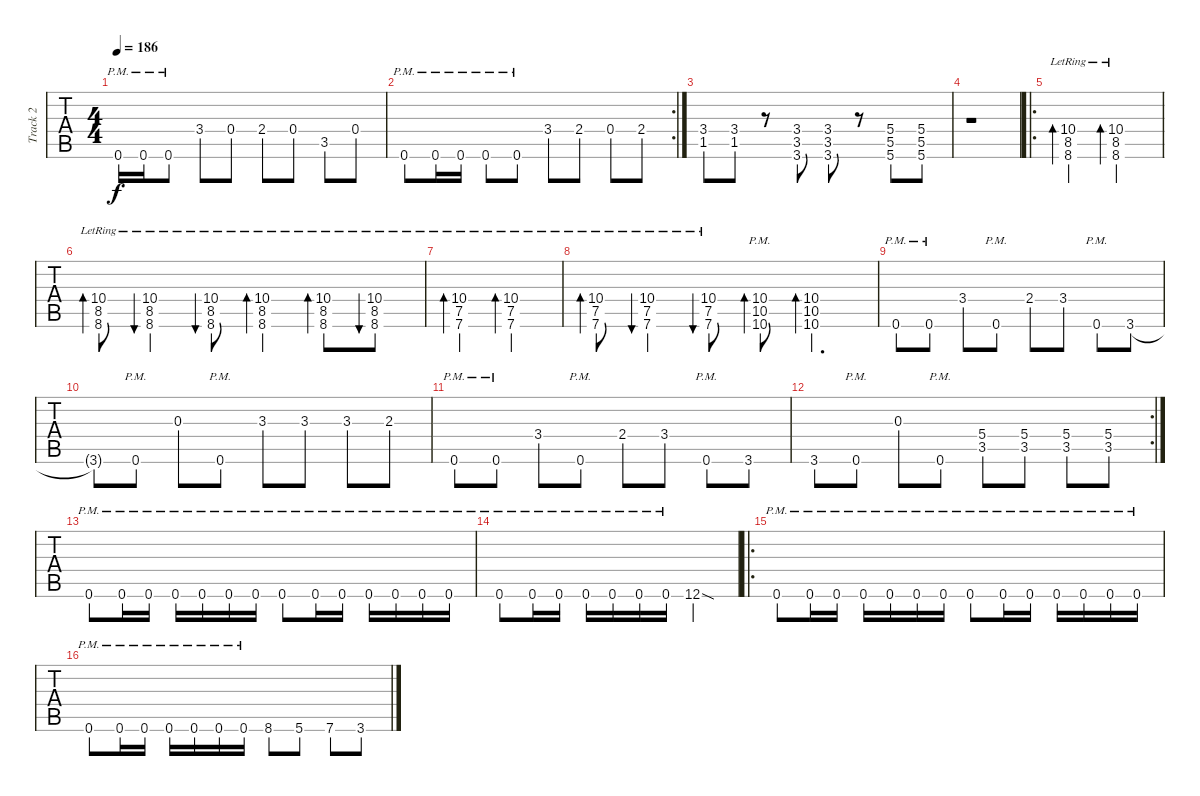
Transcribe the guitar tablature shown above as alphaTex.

\track ("Track 2" "Track 2") {instrument distortionguitar}
\staff {tabs}
\tuning (Eb4 Bb3 Gb3 Db3 Ab2 Db2) {hide}
\ts (4 4)
\tempo 186
\clef g2
\ks db
0.6{pm}.16{dy f} 0.6{pm}.16 0.6{pm}.8 3.4.8 0.4.8 2.4.8 0.4.8 3.5.8 0.4.8 |
\rc 2
0.6{pm}.8 0.6{pm}.16 0.6{pm}.16 0.6{pm}.8 0.6{pm}.8 3.4.8 2.4.8 0.4.8 2.4.8 |
(3.4 1.5).8 (3.4 1.5).8 r.8 (3.4 3.5 3.6).8 (3.4 3.5 3.6).8 r.8 (5.4 5.5 5.6).8 (5.4 5.5 5.6).8 |
r.1 |
\ro
(10.4{lr} 8.5{lr} 8.6{lr}).2{bd 60} (10.4{lr} 8.5{lr} 8.6{lr}).2{bd 60} |
(10.4{lr} 8.5{lr} 8.6{lr}).8{bd 60} (10.4{lr} 8.5{lr} 8.6{lr}).4{bu 60} (10.4{lr} 8.5{lr} 8.6{lr}).8{bu 60} (10.4{lr} 8.5{lr} 8.6{lr}).4{bd 60} (10.4{lr} 8.5{lr} 8.6{lr}).8{bd 60} (10.4{lr} 8.5{lr} 8.6{lr}).8{bu 60} |
(10.4{lr} 7.5{lr} 7.6{lr}).2{bd 60} (10.4{lr} 7.5{lr} 7.6{lr}).2{bd 60} |
(10.4{lr} 7.5{lr} 7.6{lr}).8{bd 60} (10.4{lr} 7.5{lr} 7.6{lr}).4{bu 60} (10.4{lr} 7.5{lr} 7.6{lr}).8{bu 60} (10.4{pm} 10.5{pm} 10.6{pm}).8{bd 60} (10.4 10.5 10.6).4{d bd 60} |
0.6{pm}.8 0.6{pm}.8 3.4.8 0.6{pm}.8 2.4.8 3.4.8 0.6{pm}.8 3.6.8 |
3.6{t}.8 0.6{pm}.8 0.3.8 0.6{pm}.8 3.3.8 3.3.8 3.3.8 2.3.8 |
0.6{pm}.8 0.6{pm}.8 3.4.8 0.6{pm}.8 2.4.8 3.4.8 0.6{pm}.8 3.6.8 |
\rc 2
3.6.8 0.6{pm}.8 0.3.8 0.6{pm}.8 (5.4 3.5).8 (5.4 3.5).8 (5.4 3.5).8 (5.4 3.5).8 |
0.6{pm}.8 0.6{pm}.16 0.6{pm}.16 0.6{pm}.16 0.6{pm}.16 0.6{pm}.16 0.6{pm}.16 0.6{pm}.8 0.6{pm}.16 0.6{pm}.16 0.6{pm}.16 0.6{pm}.16 0.6{pm}.16 0.6{pm}.16 |
0.6{pm}.8 0.6{pm}.16 0.6{pm}.16 0.6{pm}.16 0.6{pm}.16 0.6{pm}.16 0.6{pm}.16 12.6{sod}.2 |
\ro
0.6{pm}.8 0.6{pm}.16 0.6{pm}.16 0.6{pm}.16 0.6{pm}.16 0.6{pm}.16 0.6{pm}.16 0.6{pm}.8 0.6{pm}.16 0.6{pm}.16 0.6{pm}.16 0.6{pm}.16 0.6{pm}.16 0.6{pm}.16 |
0.6{pm}.8 0.6{pm}.16 0.6{pm}.16 0.6{pm}.16 0.6{pm}.16 0.6{pm}.16 0.6{pm}.16 8.6.8 5.6.8 7.6.8 3.6.8
